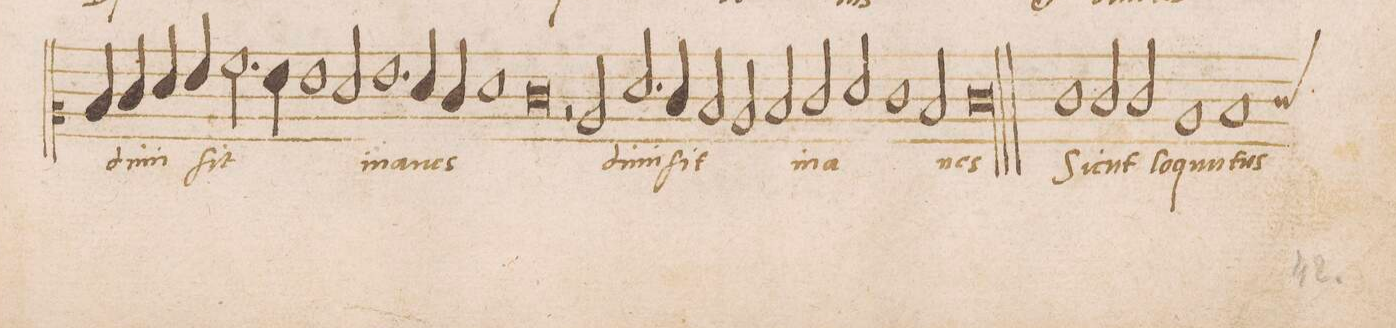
**kern	**text
*I"DISCANTVS	*
*clefC2	*
*k[]	*
*met(C|)	*
*M2/1	*
4d/	di-
4e/	.
=67	=67
4f/	-mi-
4g/	.
2.a\	-ſit
4g\	.
1g	.
=68	=68
2f/	i-
1.g	-na-
=69	=69
4f/	-nes
4e/	.
1f	.
=70	=70
0e	.
=71	=71
2r	.
2c/	di-
2.f/	-mi-
4e/	-ſit
=72	=72
2d/	.
2c/	.
2d/	i-
2e/	-na-
=73	=73
2f/	.
1e	.
2d/	.
=74	=74
00e	-nes
=75	=75
=76||	=76||
*yyM2/1	*
1e	Si-
2e/	-cut
2e/	lo-
=77	=77
1c	-quu-
*custos:e	*
1d	-tus
=78	=78
*-	*-
